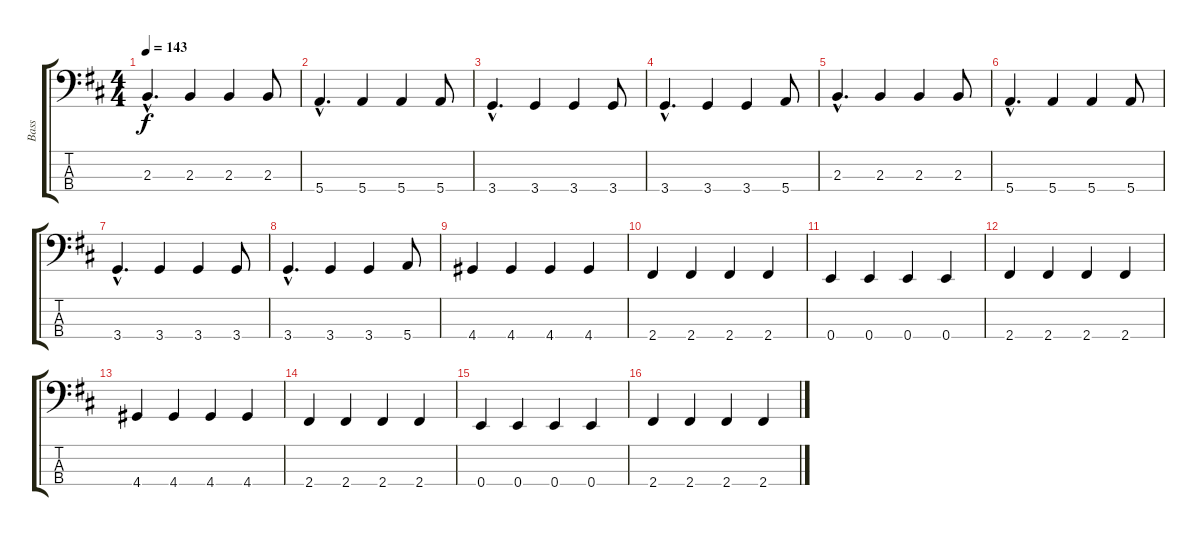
\track ("Bass" "Bass") {instrument acousticguitarnylon}
\staff {score tabs}
\tuning (G2 D2 A1 E1) {hide}
\ts (4 4)
\tempo 143
\clef f4
\ks bminor
2.3{hac}.4{d dy f} 2.3.4 2.3.4 2.3.8 |
5.4{hac}.4{d} 5.4.4 5.4.4 5.4.8 |
3.4{hac}.4{d} 3.4.4 3.4.4 3.4.8 |
3.4{hac}.4{d} 3.4.4 3.4.4 5.4.8 |
2.3{hac}.4{d} 2.3.4 2.3.4 2.3.8 |
5.4{hac}.4{d} 5.4.4 5.4.4 5.4.8 |
3.4{hac}.4{d} 3.4.4 3.4.4 3.4.8 |
3.4{hac}.4{d} 3.4.4 3.4.4 5.4.8 |
4.4.4 4.4.4 4.4.4 4.4.4 |
2.4.4 2.4.4 2.4.4 2.4.4 |
0.4.4 0.4.4 0.4.4 0.4.4 |
2.4.4 2.4.4 2.4.4 2.4.4 |
4.4.4 4.4.4 4.4.4 4.4.4 |
2.4.4 2.4.4 2.4.4 2.4.4 |
0.4.4 0.4.4 0.4.4 0.4.4 |
2.4.4 2.4.4 2.4.4 2.4.4
